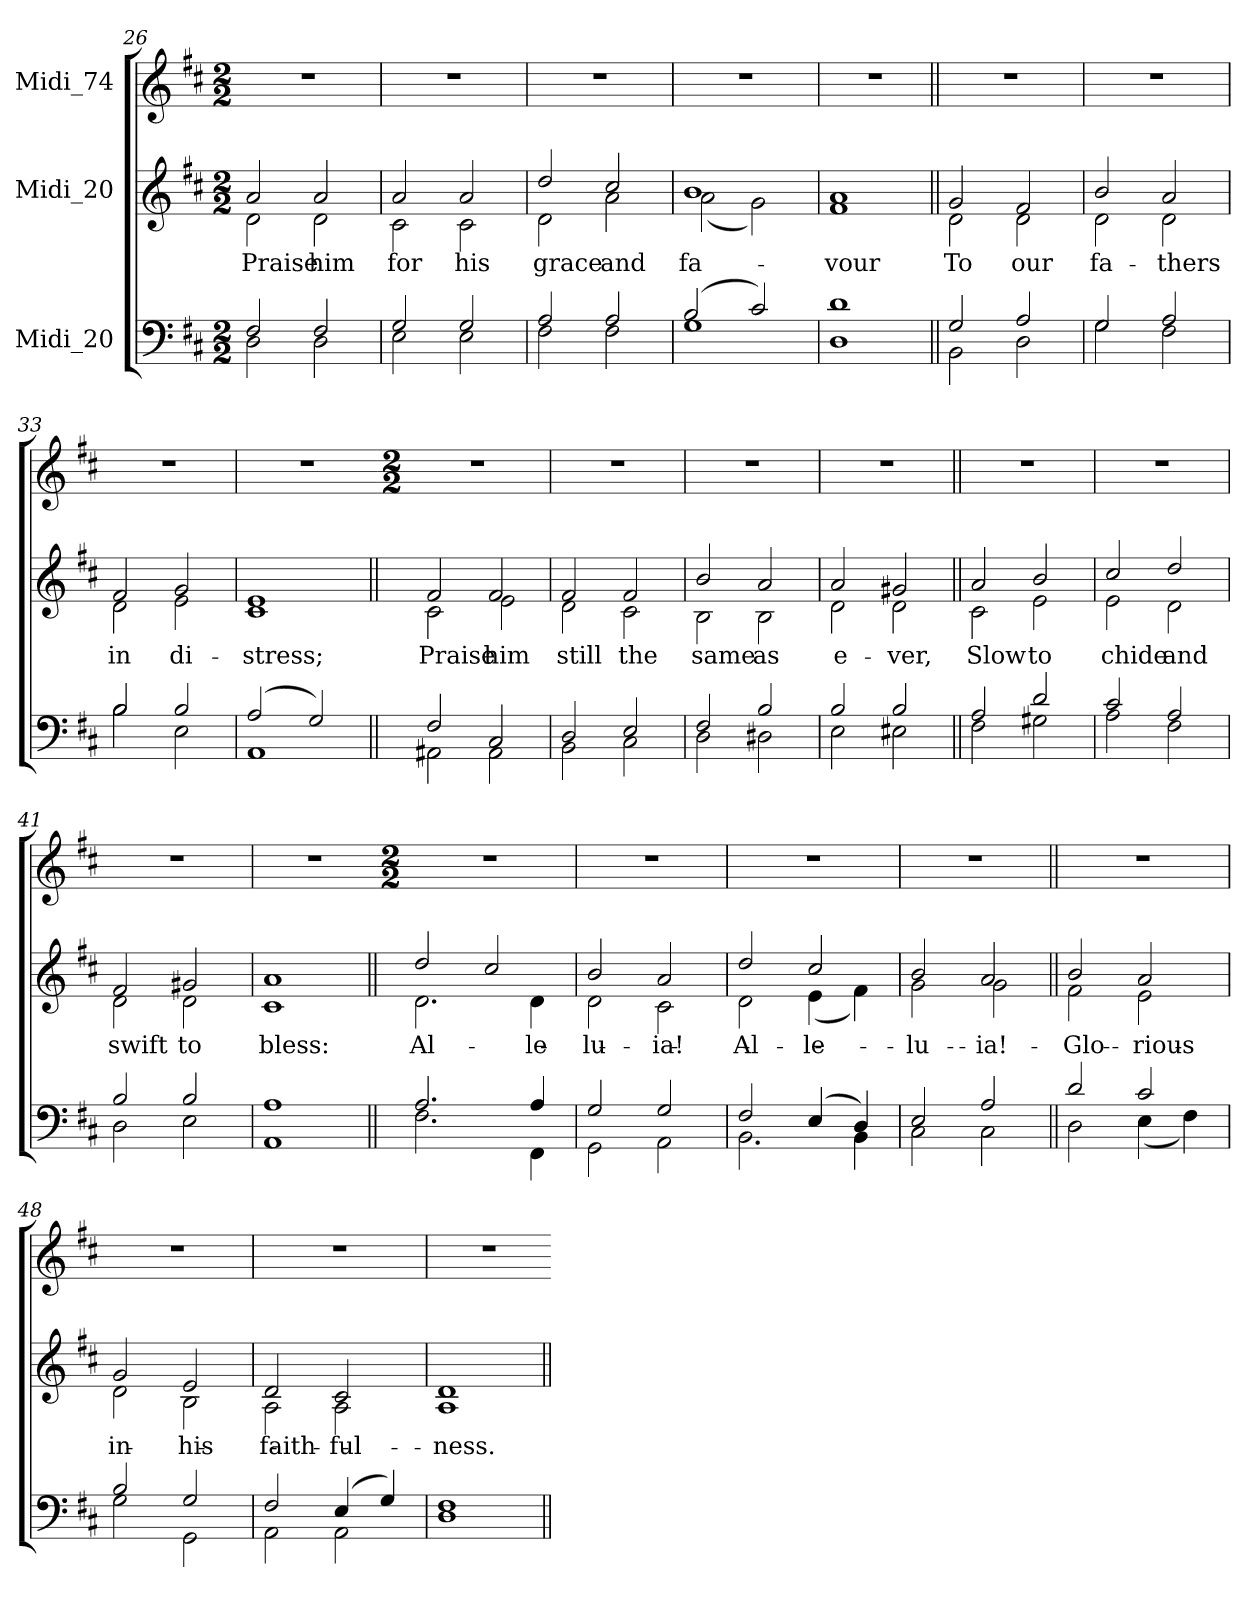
**kern	**kern	**text	**kern
*part3	*part2	*part2	*part1
*staff3	*staff2	*staff2	*staff1
*I"Midi_20	*I"Midi_20	*	*I"Midi_74
!!LO:LB:g=z
*clefF4	*clefG2	*	*clefG2
*k[f#c#]	*k[f#c#]	*	*k[f#c#]
*D:	*D:	*	*D:
*M2/2	*M2/2	*	*M2/2
=26	=26	=26	=26
*^	*^	*	*
!	!	!	!	!LO:LY:b	!
2F#/	2D\	2a/	2d\	Praise	1r
!	!	!	!	!LO:LY:b	!
2F#/	2D\	2a/	2d\	him	.
=27	=27	=27	=27	=27	=27
!	!	!	!	!LO:LY:b	!
2G/	2E\	2a/	2c#\	for	1r
!	!	!	!	!LO:LY:b	!
2G/	2E\	2a/	2c#\	his	.
=28	=28	=28	=28	=28	=28
!	!	!	!	!LO:LY:b	!
2A/	2F#\	2dd/	2d\	grace	1r
!	!	!	!	!LO:LY:b	!
2A/	2F#\	2cc#/	2a\	and	.
=29	=29	=29	=29	=29	=29
!	!	!	!	!LO:LY:b	!
(>2B/	1G\	1b/	(<2a\	fa-	1r
2c#/)	.	.	2g\)	.	.
=30	=30	=30	=30	=30	=30
!	!	!	!	!LO:LY:b	!
1d/	1D\	1a/	1f#\	vour	1r
=31||	=31||	=31||	=31||	=31||	=31||
!	!	!	!	!LO:LY:b	!
2G/	2BB\	2g/	2d\	To	1r
!	!	!	!	!LO:LY:b	!
2A/	2D\	2f#/	2d\	our	.
=32	=32	=32	=32	=32	=32
!	!	!	!	!LO:LY:b	!
2G/	2G\	2b/	2d\	fa-	1r
!	!	!	!	!LO:LY:b	!
2A/	2F#\	2a/	2d\	-thers	.
=33	=33	=33	=33	=33	=33
!	!	!	!	!LO:LY:b	!
2B/	2B\	2f#/	2d\	in	1r
!	!	!	!	!LO:LY:b	!
2B/	2E\	2g/	2e\	di-	.
=34	=34	=34	=34	=34	=34
!	!	!	!	!LO:LY:b	!
(>2A/	1AA\	1e/	1c#\	-stress;	1r
2G/)	.	.	.	.	.
!!LO:LB:g=z
=35||	=35||	=35||	=35||	=35	=35
*	*	*	*	*	*M2/2
!	!	!	!	!LO:LY:b	!
2F#/	2AA#X\	2f#/	2c#\	Praise	1r
!	!	!	!	!LO:LY:b	!
2C#/	2AA#\	2f#/	2e\	him	.
=36	=36	=36	=36	=36	=36
!	!	!	!	!LO:LY:b	!
2D/	2BB\	2f#/	2d\	still	1r
!	!	!	!	!LO:LY:b	!
2E/	2C#\	2f#/	2c#\	the	.
=37	=37	=37	=37	=37	=37
!	!	!	!	!LO:LY:b	!
2F#/	2D\	2b/	2B\	same	1r
!	!	!	!	!LO:LY:b	!
2B/	2D#X\	2a/	2B\	as	.
=38	=38	=38	=38	=38	=38
!	!	!	!	!LO:LY:b	!
2B/	2E\	2a/	2d\	e-	1r
!	!	!	!	!LO:LY:b	!
2B/	2E#X\	2g#X/	2d\	-ver,	.
=39||	=39||	=39||	=39||	=39||	=39||
!	!	!	!	!LO:LY:b	!
2A/	2F#\	2a/	2c#\	Slow	1r
!	!	!	!	!LO:LY:b	!
2d/	2G#X\	2b/	2e\	to	.
=40	=40	=40	=40	=40	=40
!	!	!	!	!LO:LY:b	!
2c#/	2A\	2cc#/	2e\	chide	1r
!	!	!	!	!LO:LY:b	!
2A/	2F#\	2dd/	2d\	and	.
=41	=41	=41	=41	=41	=41
!	!	!	!	!LO:LY:b	!
2B/	2D\	2f#/	2d\	swift	1r
!	!	!	!	!LO:LY:b	!
2B/	2E\	2g#X/	2d\	to	.
=42	=42	=42	=42	=42	=42
!	!	!	!	!LO:LY:b	!
1A/	1AA\	1a/	1c#\	bless:	1r
!!LO:LB:g=z
=43||	=43||	=43||	=43||	=43	=43
*	*	*	*	*	*M2/2
!	!	!	!	!LO:LY:b	!
2.A/	2.F#\	2dd/	2.d\	Al-	1r
.	.	2cc#/	.	.	.
!	!	!	!	!LO:LY:b	!
4A/	4FF#\	.	4d\	-le-	.
=44	=44	=44	=44	=44	=44
!	!	!	!	!LO:LY:b	!
2G/	2GG\	2b/	2d\	-lu-	1r
!	!	!	!	!LO:LY:b	!
2G/	2AA\	2a/	2c#\	-ia!	.
=45	=45	=45	=45	=45	=45
!	!	!	!	!LO:LY:b	!
2F#/	2.BB\	2dd/	2d\	Al-	1r
!	!	!	!	!LO:LY:b	!
(>4E/	.	2cc#/	(<4e\	-le-	.
4D/)	4BB\	.	4f#\)	.	.
=46	=46	=46	=46	=46	=46
!	!	!	!	!LO:LY:b	!
2E/	2C#\	2b/	2g\	lu-	1r
!	!	!	!	!LO:LY:b	!
2A/	2C#\	2a/	2g\	-ia!	.
=47||	=47||	=47||	=47||	=47||	=47||
!	!	!	!	!LO:LY:b	!
2d/	2D\	2b/	2f#\	Glo-	1r
!	!	!	!	!LO:LY:b	!
2c#/	(<4E\	2a/	2e\	-rious_	.
.	4F#\)	.	.	.	.
=48	=48	=48	=48	=48	=48
!	!	!	!	!LO:LY:b	!
2B/	2G\	2g/	2d\	in	1r
!	!	!	!	!LO:LY:b	!
2G/	2GG\	2e/	2B\	his	.
=49	=49	=49	=49	=49	=49
!	!	!	!	!LO:LY:b	!
2F#/	2AA\	2d/	2A\	faith-	1r
!	!	!	!	!LO:LY:b	!
(>4E/	2AA\	2c#/	2A\	-ful-	.
4G/)	.	.	.	.	.
=50	=50	=50	=50	=50	=50
!	!	!	!	!LO:LY:b	!
1F#/	1D\	1d/	1A\	-ness.	1r
*v	*v	*	*	*	*
*	*v	*v	*	*
=||	=||	=	=
*-	*-	*-	*-
